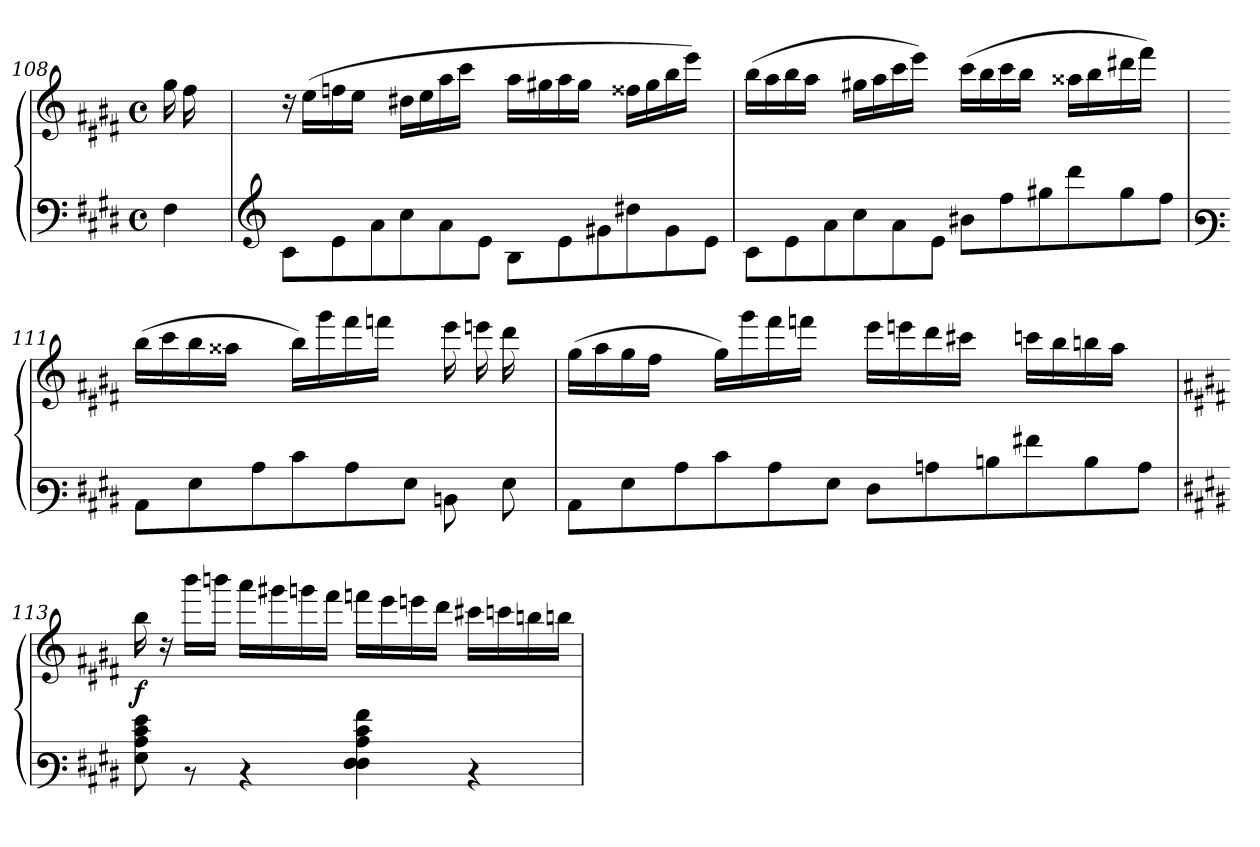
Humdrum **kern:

**kern	**kern	**dynam
*part1	*part1	*part1
*staff2	*staff1	*staff1/2
*clefF4	*clefG3	*
*k[f#c#g#d#]	*k[f#c#g#d#]	*
*M4/4	*M4/4	*
*met(c)	*met(c)	*
=108	=108	=108
4F#\	16ee\LL	.
.	16dd#\	.
.	8ryy	.
!!LO:LB:g=z
=109	=109	=109
*clefG3	*	*
8A\L	16ra	.
.	(>16cc#\LL	.
8c#\	16ddn\	.
.	16cc#\JJ	.
8f#\	8ryy	.
8a\	16b#X\LL	.
.	16cc#\	.
8f#\	16ff#\	.
.	16aa\JJ	.
8c#\J	8ryy	.
8G#\L	16ff#\LL	.
.	16ee#X\	.
8c#\	16ff#\	.
.	16ee#\JJ	.
8e#X\	8ryy	.
8b#\	16dd##X\LL	.
.	16ee#\	.
8e#\	16gg#\	.
.	16ccc#\JJ)	.
8c#\J	8ryy	.
=110	=110	=110
8A\L	(>16gg#\LL	.
.	16ff#\	.
8c#\	16gg#\	.
.	16ff#\JJ	.
8f#\	8ryy	.
8a\	16ee#X\LL	.
.	16ff#\	.
8f#\	16aa\	.
.	16ccc#\JJ)	.
8c#\J	8ryy	.
8g#X\L	(>16aa\LL	.
.	16gg#\	.
8dd#\	16aa\	.
.	16gg#\JJ	.
8ee#\	8ryy	.
8bb\	16ff##X\LL	.
.	16gg#\	.
8ee#\	16bb#X\	.
.	16ddd#\JJ)	.
8dd#\J	8ryy	.
!!LO:LB:g=z
=111	=111	=111
*clefF3	*	*
8C#\L	(>16gg#\LL	.
.	16aa\	.
8G#\	16gg#\	.
.	16ff##X\JJ	.
8c#\	8ryy	.
8e\	16gg#\LL)	.
.	16eee\	.
8c#\	16ddd#\	.
.	16dddn\JJ	.
8G#\J	8ryy	.
8D\L	16ccc#\LL	.
.	16cccn\	.
8G#\	16bb\	.
.	16ryy	.
=112	=112	=112
8C#\L	(>16ee\LL	.
.	16ff#\	.
8G#\	16ee\	.
.	16dd#\JJ	.
8c#\	8ryy	.
8e\	16ee\LL)	.
.	(>16eee\	.
8c#\	16ddd#\	.
.	16dddn\JJ	.
8G#\J)	8ryy	.
8F#\L	16ccc#\LL	.
.	16cccn\	.
8c\	16bb\	.
.	16aa#X\JJ	.
8d\	8ryy	.
8a#\	16aan\LL	.
.	16gg#\	.
8d\	16ggn\	.
.	16ff#\JJ	.
8c\J	8ryy	.
!!LO:PB:g=z
=113	=113	=113
*k[f#c#g#d#]	*k[f#c#g#d#]	*
!	!	!LO:DY:b
8G#\ 8c#\ 8e\ 8g#\	16gg#\	f
.	16ra	.
8rD	16ggg#\LL	.
.	16gggn\JJ	.
4rD	16fff#\LL	.
.	16eee#X\	.
.	16eeen\	.
.	16ddd#\JJ	.
4F#\ 4F#\ 4c#\ 4e\ 4a\	16dddn\LL	.
.	16ccc#\	.
.	16cccn\	.
.	16bb\JJ	.
4rD	16aa#X\LL	.
.	16aan\	.
.	16gg\	.
.	16ggn\JJ	.
=	=	=
*-	*-	*-
